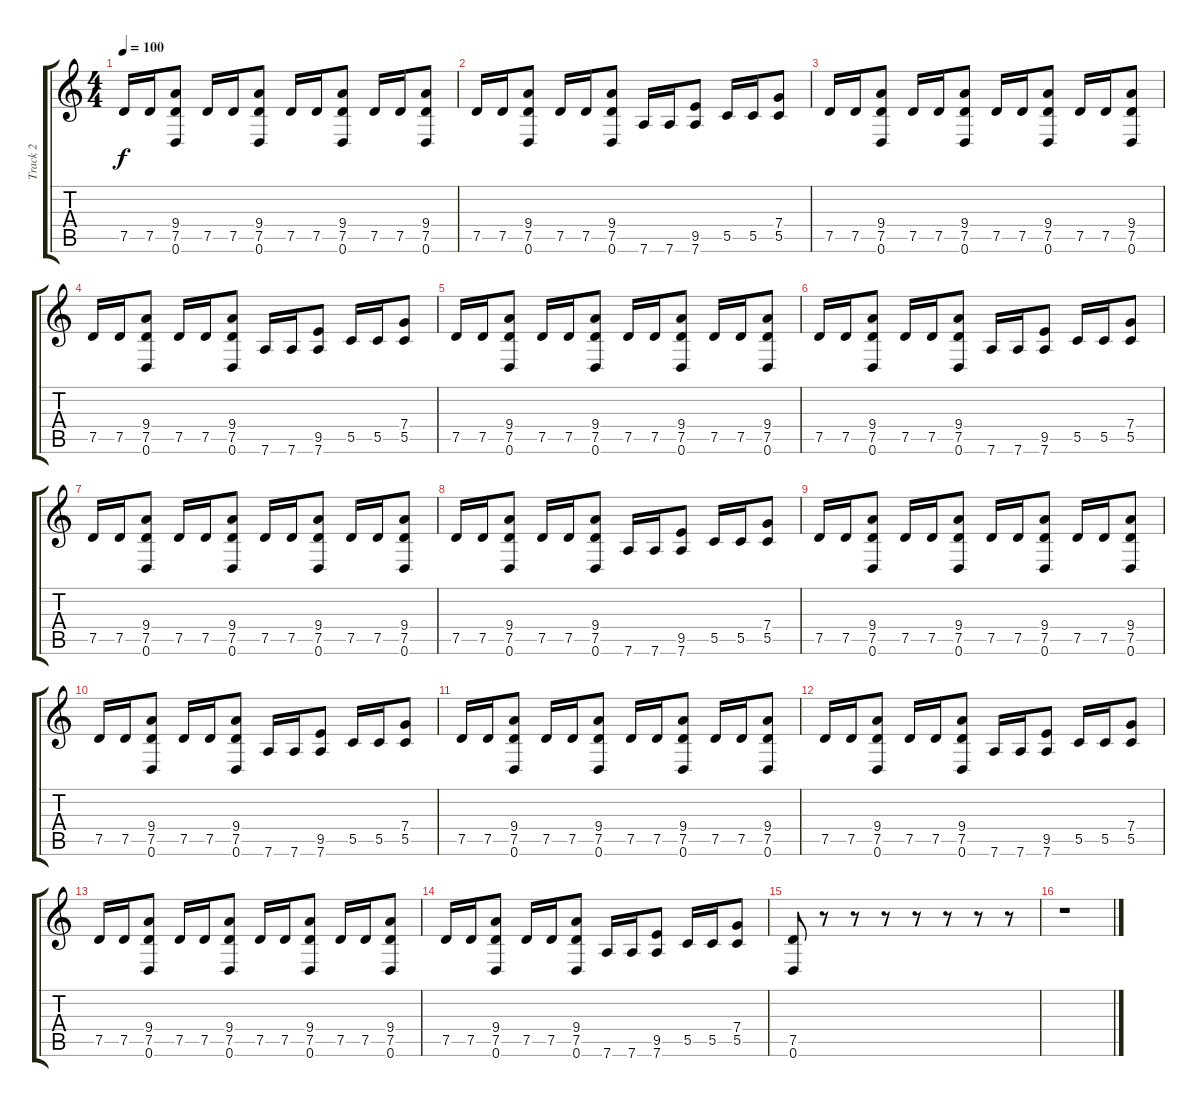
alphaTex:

\track ("Track 2" "Track 2") {instrument distortionguitar}
\staff {score tabs}
\tuning (D4 A3 F3 C3 G2 D2) {hide}
\ts (4 4)
\tempo 100
\clef g2
\ks c
7.5.16{dy f} 7.5.16 (9.4 7.5 0.6).8 7.5.16 7.5.16 (9.4 7.5 0.6).8 7.5.16 7.5.16 (9.4 7.5 0.6).8 7.5.16 7.5.16 (9.4 7.5 0.6).8 |
7.5.16 7.5.16 (9.4 7.5 0.6).8 7.5.16 7.5.16 (9.4 7.5 0.6).8 7.6.16 7.6.16 (9.5 7.6).8 5.5.16 5.5.16 (7.4 5.5).8 |
7.5.16 7.5.16 (9.4 7.5 0.6).8 7.5.16 7.5.16 (9.4 7.5 0.6).8 7.5.16 7.5.16 (9.4 7.5 0.6).8 7.5.16 7.5.16 (9.4 7.5 0.6).8 |
7.5.16 7.5.16 (9.4 7.5 0.6).8 7.5.16 7.5.16 (9.4 7.5 0.6).8 7.6.16 7.6.16 (9.5 7.6).8 5.5.16 5.5.16 (7.4 5.5).8 |
7.5.16 7.5.16 (9.4 7.5 0.6).8 7.5.16 7.5.16 (9.4 7.5 0.6).8 7.5.16 7.5.16 (9.4 7.5 0.6).8 7.5.16 7.5.16 (9.4 7.5 0.6).8 |
7.5.16 7.5.16 (9.4 7.5 0.6).8 7.5.16 7.5.16 (9.4 7.5 0.6).8 7.6.16 7.6.16 (9.5 7.6).8 5.5.16 5.5.16 (7.4 5.5).8 |
7.5.16 7.5.16 (9.4 7.5 0.6).8 7.5.16 7.5.16 (9.4 7.5 0.6).8 7.5.16 7.5.16 (9.4 7.5 0.6).8 7.5.16 7.5.16 (9.4 7.5 0.6).8 |
7.5.16 7.5.16 (9.4 7.5 0.6).8 7.5.16 7.5.16 (9.4 7.5 0.6).8 7.6.16 7.6.16 (9.5 7.6).8 5.5.16 5.5.16 (7.4 5.5).8 |
7.5.16 7.5.16 (9.4 7.5 0.6).8 7.5.16 7.5.16 (9.4 7.5 0.6).8 7.5.16 7.5.16 (9.4 7.5 0.6).8 7.5.16 7.5.16 (9.4 7.5 0.6).8 |
7.5.16 7.5.16 (9.4 7.5 0.6).8 7.5.16 7.5.16 (9.4 7.5 0.6).8 7.6.16 7.6.16 (9.5 7.6).8 5.5.16 5.5.16 (7.4 5.5).8 |
7.5.16 7.5.16 (9.4 7.5 0.6).8 7.5.16 7.5.16 (9.4 7.5 0.6).8 7.5.16 7.5.16 (9.4 7.5 0.6).8 7.5.16 7.5.16 (9.4 7.5 0.6).8 |
7.5.16 7.5.16 (9.4 7.5 0.6).8 7.5.16 7.5.16 (9.4 7.5 0.6).8 7.6.16 7.6.16 (9.5 7.6).8 5.5.16 5.5.16 (7.4 5.5).8 |
7.5.16 7.5.16 (9.4 7.5 0.6).8 7.5.16 7.5.16 (9.4 7.5 0.6).8 7.5.16 7.5.16 (9.4 7.5 0.6).8 7.5.16 7.5.16 (9.4 7.5 0.6).8 |
7.5.16 7.5.16 (9.4 7.5 0.6).8 7.5.16 7.5.16 (9.4 7.5 0.6).8 7.6.16 7.6.16 (9.5 7.6).8 5.5.16 5.5.16 (7.4 5.5).8 |
(7.5 0.6).8 r.8 r.8 r.8 r.8 r.8 r.8 r.8 |
r.1
